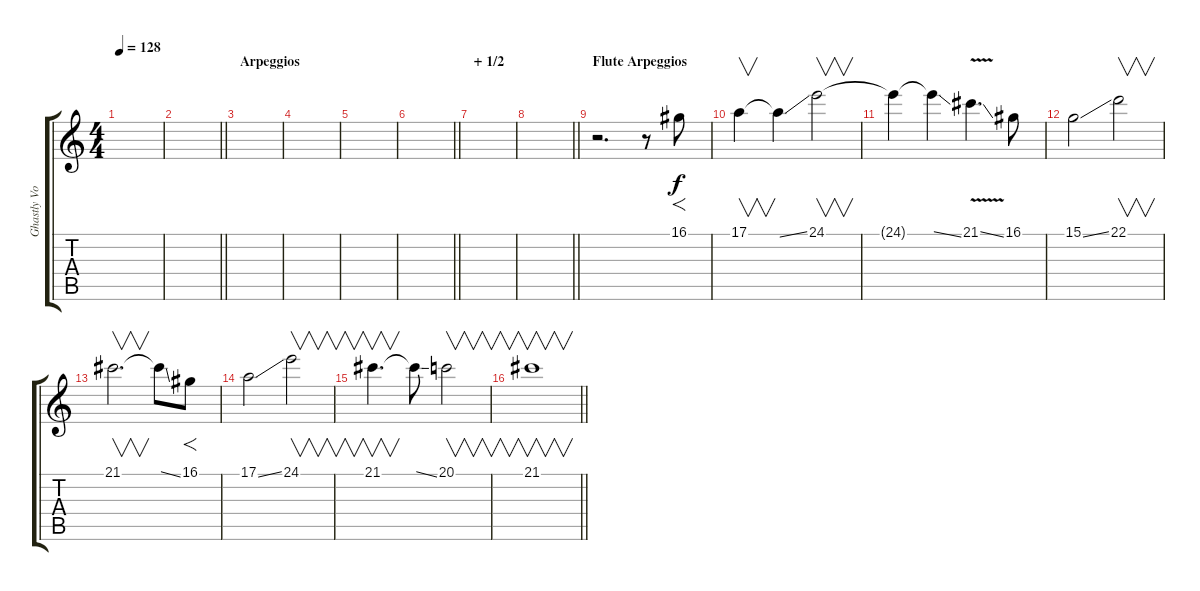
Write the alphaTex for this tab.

\track ("Ghastly Voices" "Ghastly Vo") {instrument choiraahs}
\staff {score tabs}
\tuning (E4 B3 G3 D3 A2 E2) {hide}
\ts (4 4)
\tempo 128
\clef g2
\ks c
|
\barLineRight lightlight
|
\section ("" "Arpeggios")
|
|
|
\barLineRight lightlight
|
\section ("" "+ 1/2")
|
\barLineRight lightlight
|
\section ("" "Flute Arpeggios")
r.2{d} r.8 16.1.8{f} |
17.1.4{v} 17.1{ss t}.4 24.1.2{v} |
24.1{t}.4 24.1{ss t}.4 21.1{v ss}.4{d} 16.1.8 |
15.1{ss}.2 22.1.2{v} |
21.1.2{v d} 21.1{ss t}.8 16.1.8{f} |
17.1{ss}.2 24.1.2{v} |
21.1.4{v d} 21.1{ss t}.8 20.1.2{v} |
\barLineRight lightlight
21.1.1{v}
